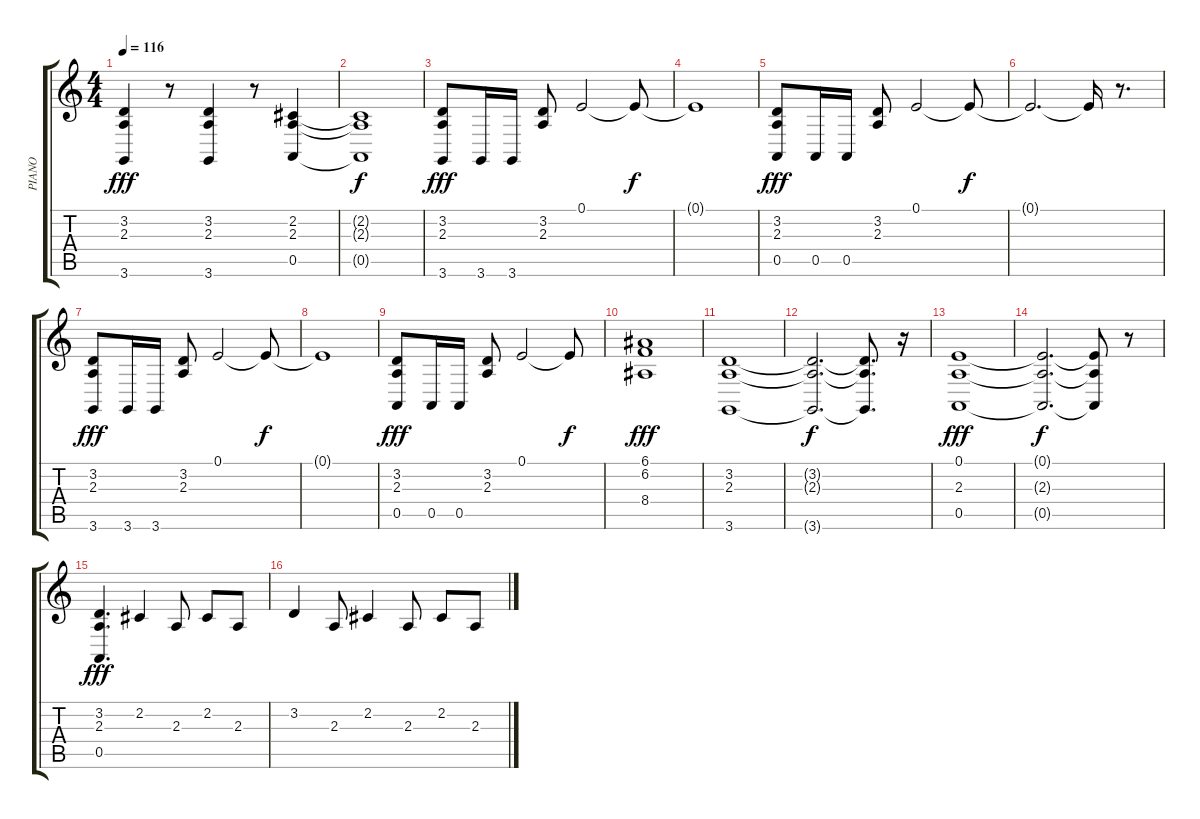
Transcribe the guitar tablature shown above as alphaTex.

\track ("PIANO" "PIANO") {instrument acousticgrandpiano}
\staff {score tabs}
\tuning (E4 B3 G3 D3 A2 E2) {hide}
\ts (4 4)
\tempo 116
\clef g2
\ks c
(3.2 2.3 3.6).4{dy fff} r.8 (3.2 2.3 3.6).4 r.8 (2.2 2.3 0.5).4 |
(2.2{t} 2.3{t} 0.5{t}).1{dy f} |
(3.2 2.3 3.6).8{dy fff} 3.6.16 3.6.16 (3.2 2.3).8 0.1.2 0.1{t}.8{dy f} |
0.1{t}.1 |
(3.2 2.3 0.5).8{dy fff} 0.5.16 0.5.16 (3.2 2.3).8 0.1.2 0.1{t}.8{dy f} |
0.1{t}.2{d} 0.1{t}.16 r.8{d} |
(3.2 2.3 3.6).8{dy fff} 3.6.16 3.6.16 (3.2 2.3).8 0.1.2 0.1{t}.8{dy f} |
0.1{t}.1 |
(3.2 2.3 0.5).8{dy fff} 0.5.16 0.5.16 (3.2 2.3).8 0.1.2 0.1{t}.8{dy f} |
(6.1 6.2 8.4).1{dy fff} |
(3.2 2.3 3.6).1 |
(3.2{t} 2.3{t} 3.6{t}).2{d dy f} (3.2{t} 2.3{t} 3.6{t}).8{d} r.16 |
(0.1 2.3 0.5).1{dy fff} |
(0.1{t} 2.3{t} 0.5{t}).2{d dy f} (0.1{t} 2.3{t} 0.5{t}).8 r.8 |
(3.2 2.3 0.5).4{d dy fff} 2.2.4 2.3.8 2.2.8 2.3.8 |
3.2.4 2.3.8 2.2.4 2.3.8 2.2.8 2.3.8
